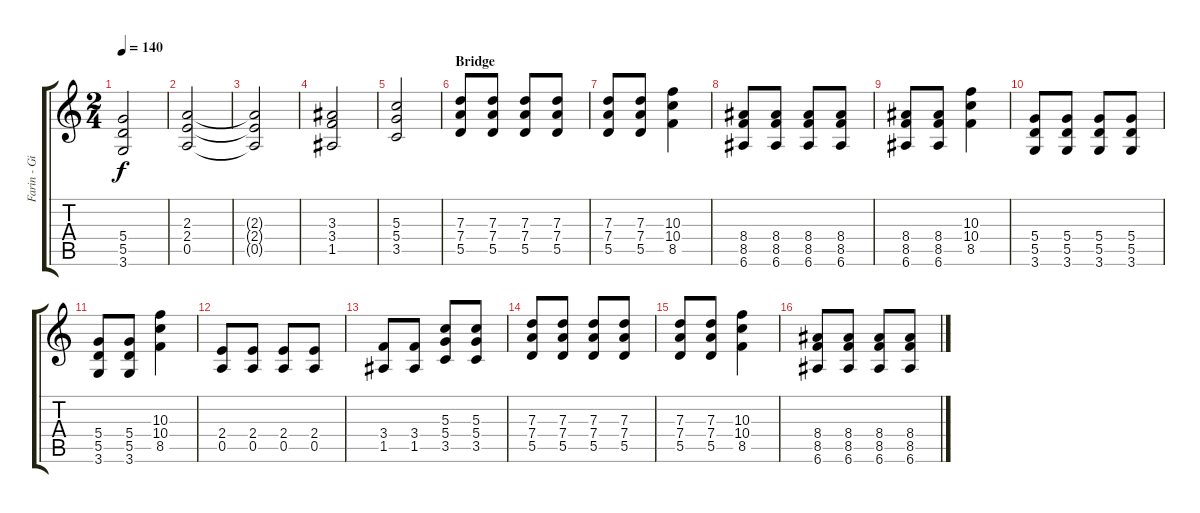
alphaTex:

\track ("Farin - Gitarre 1" "Farin - Gi") {instrument distortionguitar}
\staff {score tabs}
\tuning (E4 B3 G3 D3 A2 E2) {hide}
\ts (2 4)
\tempo 140
\clef g2
\ks c
(5.4{t} 5.5{t} 3.6{t}).2{dy f} |
(2.3 2.4 0.5).2 |
(2.3{t} 2.4{t} 0.5{t}).2 |
(3.3 3.4 1.5).2 |
(5.3 5.4 3.5).2 |
\section ("" "Bridge")
(7.3 7.4 5.5).8 (7.3 7.4 5.5).8 (7.3 7.4 5.5).8 (7.3 7.4 5.5).8 |
(7.3 7.4 5.5).8 (7.3 7.4 5.5).8 (10.3 10.4 8.5).4 |
(8.4 8.5 6.6).8 (8.4 8.5 6.6).8 (8.4 8.5 6.6).8 (8.4 8.5 6.6).8 |
(8.4 8.5 6.6).8 (8.4 8.5 6.6).8 (10.3 10.4 8.5).4 |
(5.4 5.5 3.6).8 (5.4 5.5 3.6).8 (5.4 5.5 3.6).8 (5.4 5.5 3.6).8 |
(5.4 5.5 3.6).8 (5.4 5.5 3.6).8 (10.3 10.4 8.5).4 |
(2.4 0.5).8 (2.4 0.5).8 (2.4 0.5).8 (2.4 0.5).8 |
(3.4 1.5).8 (3.4 1.5).8 (5.3 5.4 3.5).8 (5.3 5.4 3.5).8 |
(7.3 7.4 5.5).8 (7.3 7.4 5.5).8 (7.3 7.4 5.5).8 (7.3 7.4 5.5).8 |
(7.3 7.4 5.5).8 (7.3 7.4 5.5).8 (10.3 10.4 8.5).4 |
(8.4 8.5 6.6).8 (8.4 8.5 6.6).8 (8.4 8.5 6.6).8 (8.4 8.5 6.6).8
